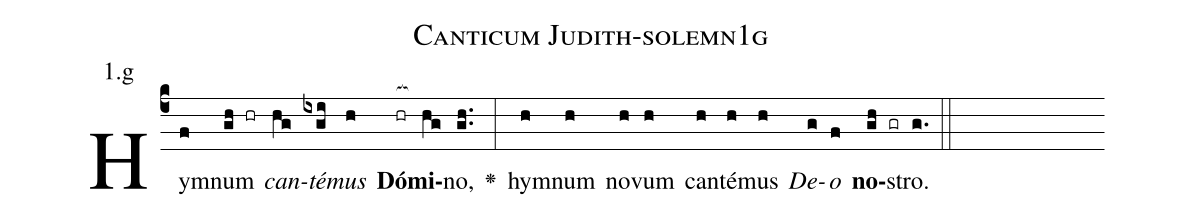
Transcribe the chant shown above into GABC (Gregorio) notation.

name: Canticum Judith-solemn1g;
annotation: 1.g;
%%
(c4)Hym(f)num(gh hr) <i>can</i>(hg)<i>té</i>(ixgi)<i>mus</i>(h) <b>Dó</b>(hr[ocb:1{])<b>mi</b>(hg[ocb:0}])no,(gh..) <v>\greheightstar</v>(:) hym(h)num(h) no(h)vum(h) can(h)té(h)mus(h) <i>De</i>(g)<i>o</i>(f) <b>no</b>(gh gr)stro.(g.) (::)


%E(h) u(h) o(g) u(f) a(gh) e.(g.) (::)
